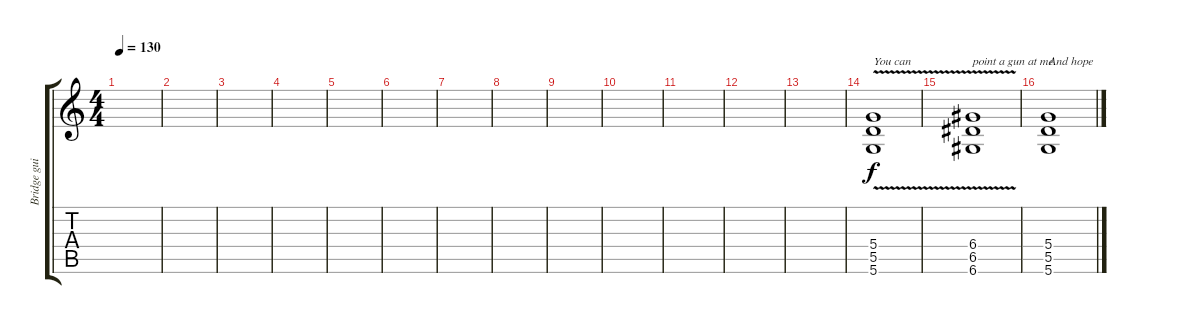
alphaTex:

\track ("Bridge guitar" "Bridge gui") {instrument electricguitarclean}
\staff {score tabs}
\tuning (E4 B3 G3 D3 A2 D2) {hide}
\ts (4 4)
\tempo 130
\clef g2
\ks c
|
|
|
|
|
|
|
|
|
|
|
|
|
(5.4{v} 5.5{v} 5.6{v}).1{txt "You can"} |
(6.4{v} 6.5{v} 6.6{v}).1{txt "point a gun at me"} |
(5.4 5.5 5.6).1{txt "And hope"}
